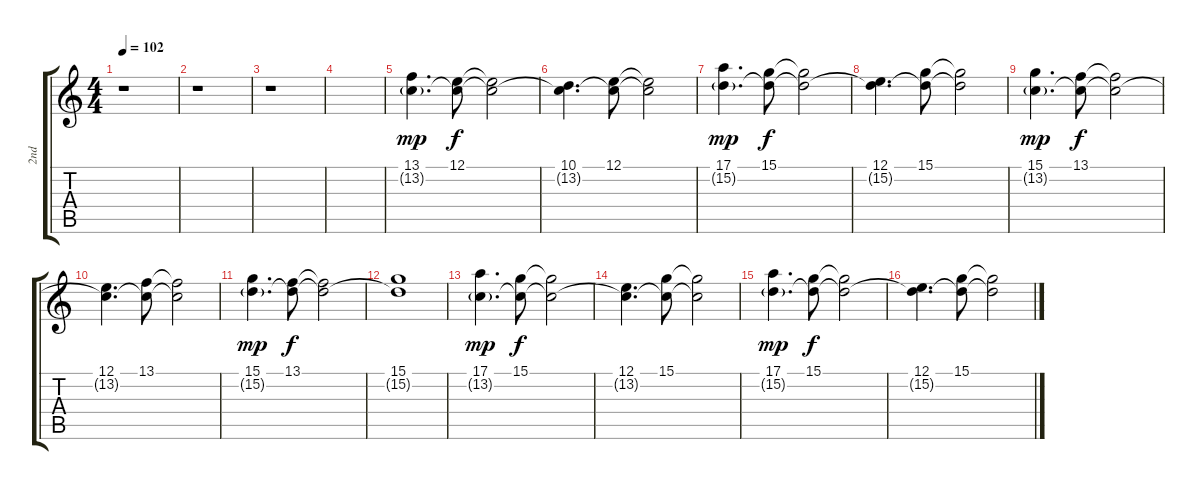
\track ("2nd" "2nd") {instrument pad2warm}
\staff {score tabs}
\tuning (E4 B3 G3 D3 A2 E2) {hide}
\ts (4 4)
\tempo 102
\clef g2
\ks c
r.1{dy f} |
r.1 |
r.1 |
|
(13.1 13.2{g}).4{d dy mp} (12.1 13.2{t}).8{dy f} (12.1{t} 13.2{t}).2 |
(10.1 13.2{t}).4{d} (12.1 13.2{t}).8 (12.1{t} 13.2{t}).2 |
(17.1 15.2{g}).4{d dy mp} (15.1 15.2{t}).8{dy f} (15.1{t} 15.2{t}).2 |
(12.1 15.2{t}).4{d} (15.1 15.2{t}).8 (15.1{t} 15.2{t}).2 |
(15.1 13.2{g}).4{d dy mp} (13.1 13.2{t}).8{dy f} (13.1{t} 13.2{t}).2 |
(12.1 13.2{t}).4{d} (13.1 13.2{t}).8 (13.1{t} 13.2{t}).2 |
(15.1 15.2{g}).4{d dy mp} (13.1 15.2{t}).8{dy f} (13.1{t} 15.2{t}).2 |
(15.1 15.2{t}).1 |
(17.1 13.2{g}).4{d dy mp} (15.1 13.2{t}).8{dy f} (15.1{t} 13.2{t}).2 |
(12.1 13.2{t}).4{d} (15.1 13.2{t}).8 (15.1{t} 13.2{t}).2 |
(17.1 15.2{g}).4{d dy mp} (15.1 15.2{t}).8{dy f} (15.1{t} 15.2{t}).2 |
(12.1 15.2{t}).4{d} (15.1 15.2{t}).8 (15.1{t} 15.2{t}).2
